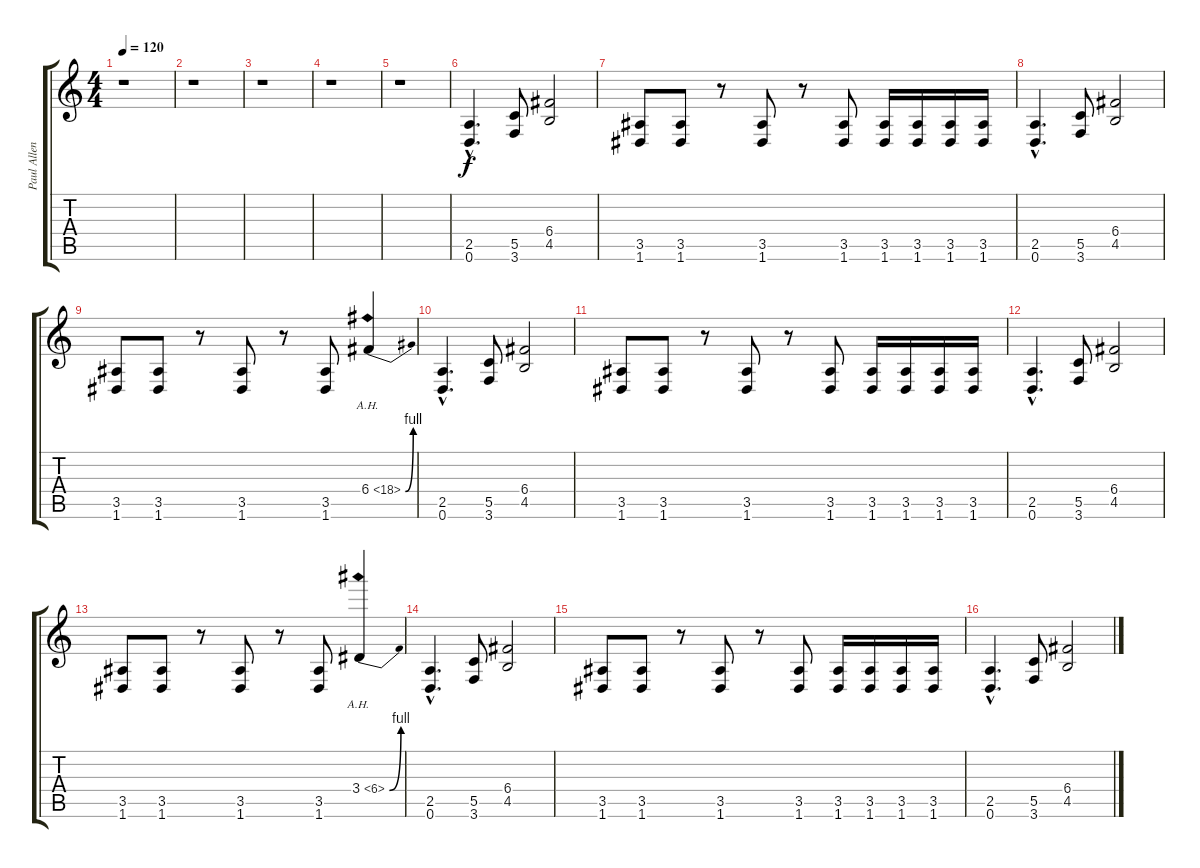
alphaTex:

\track ("Paul Allender (Guitar)" "Paul Allen") {instrument overdrivenguitar}
\staff {score tabs}
\tuning (D4 A3 F3 C3 G2 D2) {hide}
\ts (4 4)
\tempo 120
\clef g2
\ks c
r.1{dy f} |
r.1 |
r.1 |
r.1 |
r.1 |
(2.5{hac} 0.6{hac}).4{d} (5.5 3.6).8 (6.4 4.5).2 |
(3.5 1.6).8 (3.5 1.6).8 r.8 (3.5 1.6).8 r.8 (3.5 1.6).8 (3.5 1.6).16 (3.5 1.6).16 (3.5 1.6).16 (3.5 1.6).16 |
(2.5{hac} 0.6{hac}).4{d} (5.5 3.6).8 (6.4 4.5).2 |
(3.5 1.6).8 (3.5 1.6).8 r.8 (3.5 1.6).8 r.8 (3.5 1.6).8 6.4{be (bend 0 0 60 4) ah 12}.4{instrument guitarharmonics} |
(2.5{hac} 0.6{hac}).4{d instrument overdrivenguitar} (5.5 3.6).8 (6.4 4.5).2 |
(3.5 1.6).8 (3.5 1.6).8 r.8 (3.5 1.6).8 r.8 (3.5 1.6).8 (3.5 1.6).16 (3.5 1.6).16 (3.5 1.6).16 (3.5 1.6).16 |
(2.5{hac} 0.6{hac}).4{d} (5.5 3.6).8 (6.4 4.5).2 |
(3.5 1.6).8 (3.5 1.6).8 r.8 (3.5 1.6).8 r.8 (3.5 1.6).8 3.4{be (bend 0 0 60 4) ah 3}.4{instrument guitarharmonics} |
(2.5{hac} 0.6{hac}).4{d instrument overdrivenguitar} (5.5 3.6).8 (6.4 4.5).2 |
(3.5 1.6).8 (3.5 1.6).8 r.8 (3.5 1.6).8 r.8 (3.5 1.6).8 (3.5 1.6).16 (3.5 1.6).16 (3.5 1.6).16 (3.5 1.6).16 |
(2.5{hac} 0.6{hac}).4{d} (5.5 3.6).8 (6.4 4.5).2
